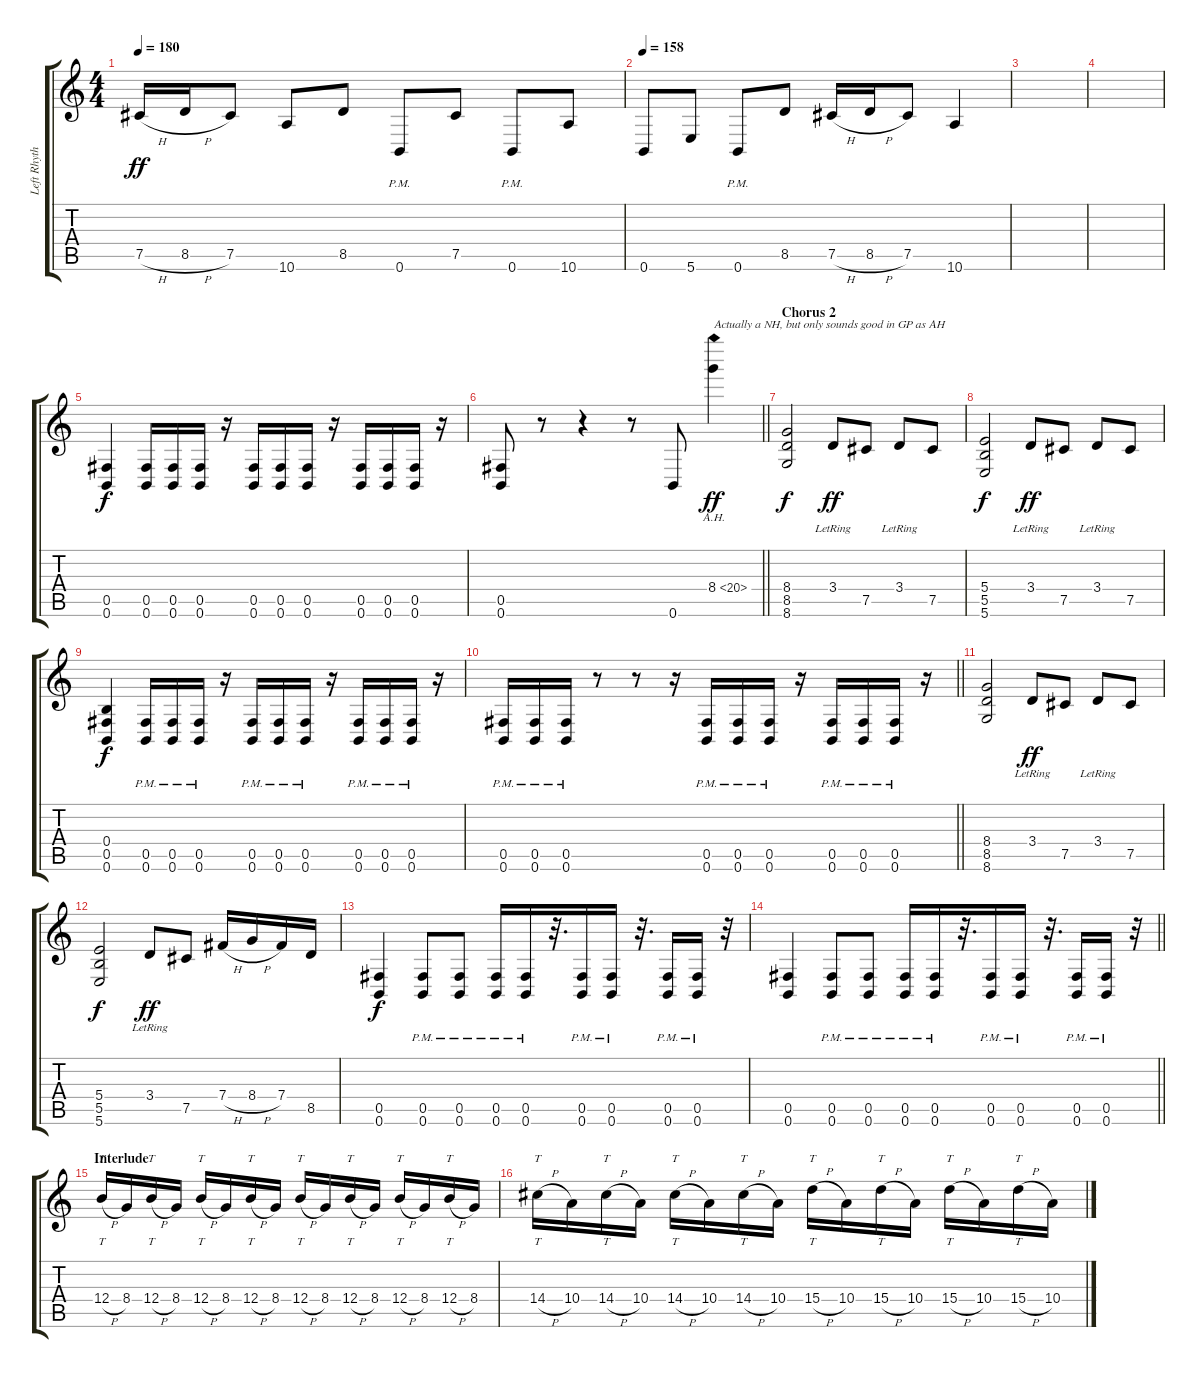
\track ("Left Rhythm Guitar" "Left Rhyth") {instrument distortionguitar bank 1}
\staff {score tabs}
\tuning (Db4 Ab3 E3 B2 Gb2 B1) {hide}
\ts (4 4)
\tempo 180
\clef g2
\ks c
7.5{h}.16{dy ff} 8.5{h}.16 7.5.8 10.6.8 8.5.8 0.6{pm}.8 7.5.8 0.6{pm}.8 10.6.8 |
\tempo 158
0.6.8 5.6.8 0.6{pm}.8 8.5.8 7.5{h}.16 8.5{h}.16 7.5.8 10.6.4 |
|
|
(0.5 0.6).4{dy f} (0.5 0.6).16 (0.5 0.6).16 (0.5 0.6).16 r.16 (0.5 0.6).16 (0.5 0.6).16 (0.5 0.6).16 r.16 (0.5 0.6).16 (0.5 0.6).16 (0.5 0.6).16 r.16 |
\barLineRight lightlight
(0.5 0.6).8 r.8 r.4 r.8 0.6.8 8.4{ah 12}.4{ot 15mb txt "Actually a NH, but only sounds good in GP as AH" dy ff} |
\section ("" "Chorus 2")
(8.4 8.5 8.6).2{dy f} 3.4{lr}.8{dy ff} 7.5.8 3.4{lr}.8 7.5.8 |
(5.4 5.5 5.6).2{dy f} 3.4{lr}.8{dy ff} 7.5.8 3.4{lr}.8 7.5.8 |
(0.4 0.5 0.6).4{dy f} (0.5 0.6{pm}).16 (0.5 0.6{pm}).16 (0.5 0.6{pm}).16 r.16 (0.5{pm} 0.6{pm}).16 (0.5{pm} 0.6{pm}).16 (0.5{pm} 0.6{pm}).16 r.16 (0.5{pm} 0.6{pm}).16 (0.5{pm} 0.6{pm}).16 (0.5{pm} 0.6{pm}).16 r.16 |
\barLineRight lightlight
(0.5{pm} 0.6{pm}).16 (0.5{pm} 0.6{pm}).16 (0.5{pm} 0.6{pm}).16 r.8 r.8 r.16 (0.5{pm} 0.6{pm}).16 (0.5{pm} 0.6{pm}).16 (0.5{pm} 0.6{pm}).16 r.16 (0.5{pm} 0.6{pm}).16 (0.5{pm} 0.6{pm}).16 (0.5{pm} 0.6{pm}).16 r.16 |
(8.4 8.5 8.6).2 3.4{lr}.8{dy ff} 7.5.8 3.4{lr}.8 7.5.8 |
(5.4 5.5 5.6).2{dy f} 3.4{lr}.8{dy ff} 7.5.8 7.4{h}.16 8.4{h}.16 7.4.16 8.5.16 |
(0.5 0.6).4{dy f} (0.5{pm} 0.6{pm}).8 (0.5{pm} 0.6{pm}).8 (0.5{pm} 0.6{pm}).16 (0.5{pm} 0.6{pm}).16 r.32{d} (0.5{pm} 0.6{pm}).16 (0.5{pm} 0.6{pm}).16 r.32{d} (0.5{pm} 0.6{pm}).16 (0.5{pm} 0.6{pm}).16 r.32 |
\barLineRight lightlight
(0.5 0.6).4 (0.5{pm} 0.6{pm}).8 (0.5{pm} 0.6{pm}).8 (0.5{pm} 0.6{pm}).16 (0.5{pm} 0.6{pm}).16 r.32{d} (0.5{pm} 0.6{pm}).16 (0.5{pm} 0.6{pm}).16 r.32{d} (0.5{pm} 0.6{pm}).16 (0.5{pm} 0.6{pm}).16 r.32 |
\section ("" "Interlude")
12.4{h}.16{tt} 8.4.16 12.4{h}.16{tt} 8.4.16 12.4{h}.16{tt} 8.4.16 12.4{h}.16{tt} 8.4.16 12.4{h}.16{tt} 8.4.16 12.4{h}.16{tt} 8.4.16 12.4{h}.16{tt} 8.4.16 12.4{h}.16{tt} 8.4.16 |
14.4{h}.16{tt} 10.4.16 14.4{h}.16{tt} 10.4.16 14.4{h}.16{tt} 10.4.16 14.4{h}.16{tt} 10.4.16 15.4{h}.16{tt} 10.4.16 15.4{h}.16{tt} 10.4.16 15.4{h}.16{tt} 10.4.16 15.4{h}.16{tt} 10.4.16
